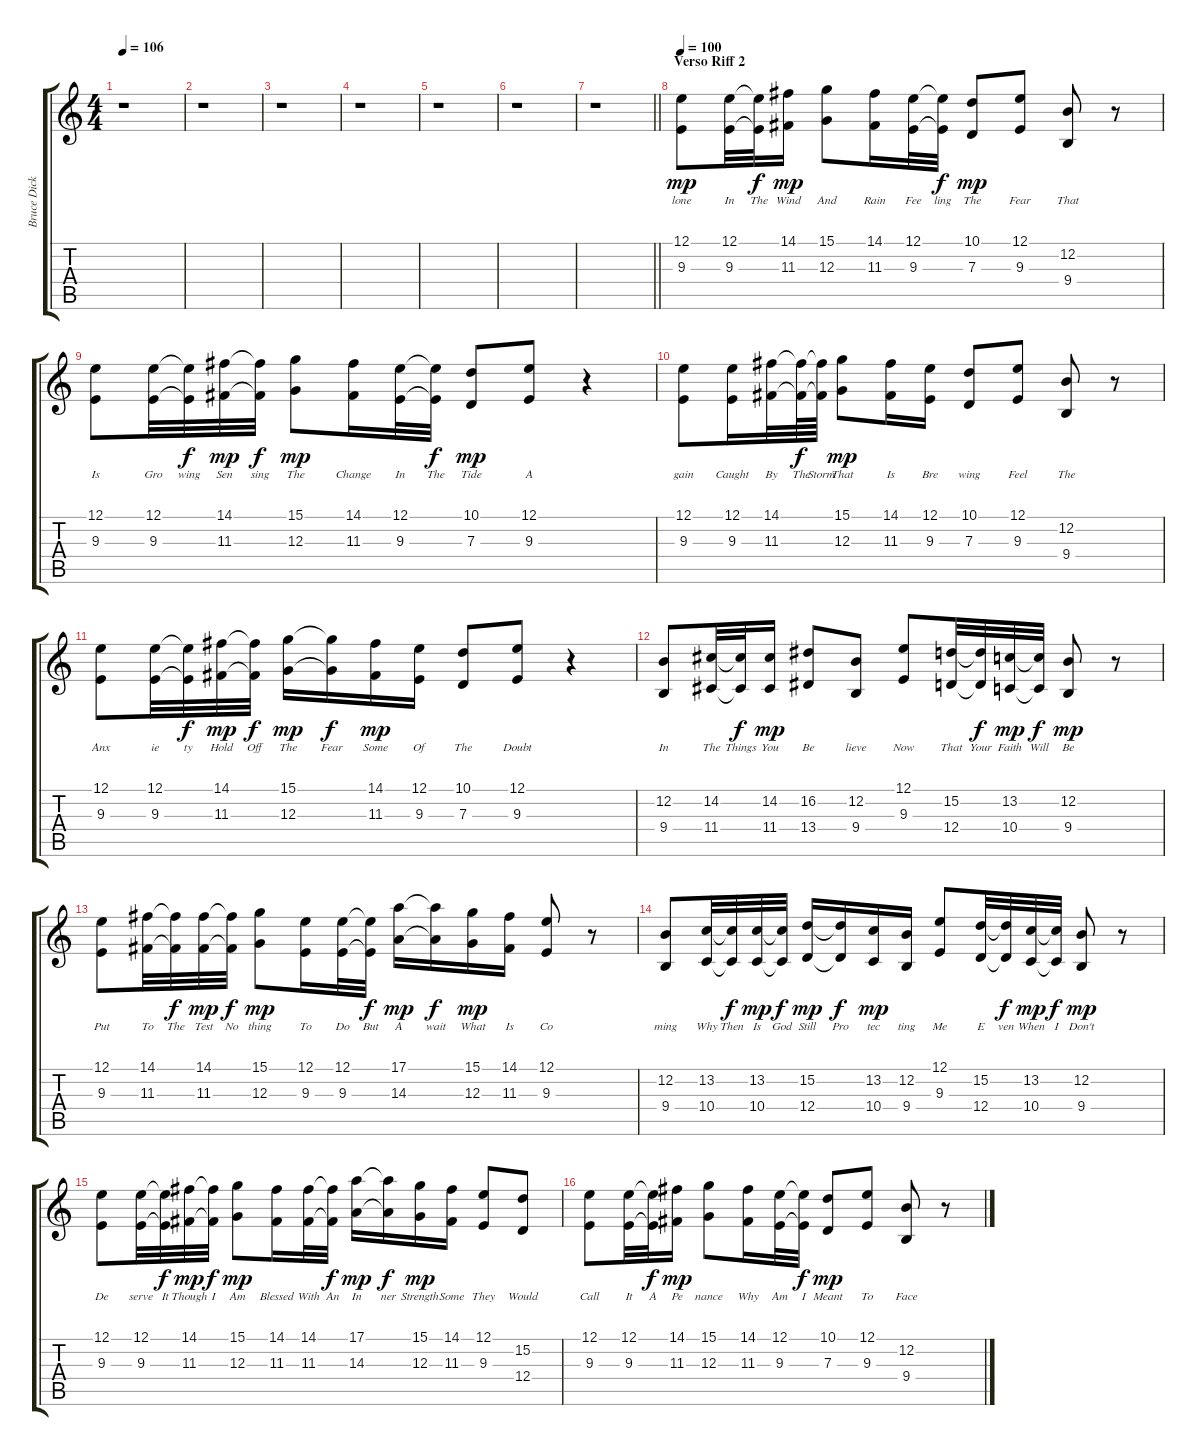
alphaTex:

\track ("Bruce Dickinson" "Bruce Dick") {instrument lead2sawtooth}
\staff {score tabs}
\tuning (E4 B3 G3 D3 A2 E2) {hide}
\ts (4 4)
\tempo 106
\clef g2
\ks c
r.1{dy f} |
r.1 |
r.1 |
r.1 |
r.1 |
r.1 |
\barLineRight lightlight
r.1 |
\section ("" "Verso Riff 2")
\tempo 100
(12.1 9.3).8{lyrics (0 "lone") lyrics (1 "") lyrics (2 "") lyrics (3 "") lyrics (4 "") dy mp volume 12 instrument lead2sawtooth} (12.1 9.3).32{lyrics (0 "In") lyrics (1 "") lyrics (2 "") lyrics (3 "") lyrics (4 "")} (12.1{t} 9.3{t}).32{lyrics (0 "The") lyrics (1 "") lyrics (2 "") lyrics (3 "") lyrics (4 "") dy f} (14.1 11.3).16{lyrics (0 "Wind") lyrics (1 "") lyrics (2 "") lyrics (3 "") lyrics (4 "") dy mp} (15.1 12.3).8{lyrics (0 "And") lyrics (1 "") lyrics (2 "") lyrics (3 "") lyrics (4 "")} (14.1 11.3).16{lyrics (0 "Rain") lyrics (1 "") lyrics (2 "") lyrics (3 "") lyrics (4 "")} (12.1 9.3).32{lyrics (0 "Fee") lyrics (1 "") lyrics (2 "") lyrics (3 "") lyrics (4 "")} (12.1{t} 9.3{t}).32{lyrics (0 "ling") lyrics (1 "") lyrics (2 "") lyrics (3 "") lyrics (4 "") dy f} (10.1 7.3).8{lyrics (0 "The") lyrics (1 "") lyrics (2 "") lyrics (3 "") lyrics (4 "") dy mp} (12.1 9.3).8{lyrics (0 "Fear") lyrics (1 "") lyrics (2 "") lyrics (3 "") lyrics (4 "")} (12.2 9.4).8{lyrics (0 "That") lyrics (1 "") lyrics (2 "") lyrics (3 "") lyrics (4 "")} r.8 |
(12.1 9.3).8{lyrics (0 "Is") lyrics (1 "") lyrics (2 "") lyrics (3 "") lyrics (4 "")} (12.1 9.3).32{lyrics (0 "Gro") lyrics (1 "") lyrics (2 "") lyrics (3 "") lyrics (4 "")} (12.1{t} 9.3{t}).32{lyrics (0 "wing") lyrics (1 "") lyrics (2 "") lyrics (3 "") lyrics (4 "") dy f} (14.1 11.3).32{lyrics (0 "Sen") lyrics (1 "") lyrics (2 "") lyrics (3 "") lyrics (4 "") dy mp} (14.1{t} 11.3{t}).32{lyrics (0 "sing") lyrics (1 "") lyrics (2 "") lyrics (3 "") lyrics (4 "") dy f} (15.1 12.3).8{lyrics (0 "The") lyrics (1 "") lyrics (2 "") lyrics (3 "") lyrics (4 "") dy mp} (14.1 11.3).16{lyrics (0 "Change") lyrics (1 "") lyrics (2 "") lyrics (3 "") lyrics (4 "")} (12.1 9.3).32{lyrics (0 "In") lyrics (1 "") lyrics (2 "") lyrics (3 "") lyrics (4 "")} (12.1{t} 9.3{t}).32{lyrics (0 "The") lyrics (1 "") lyrics (2 "") lyrics (3 "") lyrics (4 "") dy f} (10.1 7.3).8{lyrics (0 "Tide") lyrics (1 "") lyrics (2 "") lyrics (3 "") lyrics (4 "") dy mp} (12.1 9.3).8{lyrics (0 "A") lyrics (1 "") lyrics (2 "") lyrics (3 "") lyrics (4 "")} r.4 |
(12.1 9.3).8{lyrics (0 "gain") lyrics (1 "") lyrics (2 "") lyrics (3 "") lyrics (4 "")} (12.1 9.3).16{lyrics (0 "Caught") lyrics (1 "") lyrics (2 "") lyrics (3 "") lyrics (4 "")} (14.1 11.3).32{lyrics (0 "By") lyrics (1 "") lyrics (2 "") lyrics (3 "") lyrics (4 "")} (14.1{t} 11.3{t}).64{lyrics (0 "The") lyrics (1 "") lyrics (2 "") lyrics (3 "") lyrics (4 "") dy f} (14.1{t} 11.3{t}).64{lyrics (0 "Storm") lyrics (1 "") lyrics (2 "") lyrics (3 "") lyrics (4 "")} (15.1 12.3).8{lyrics (0 "That") lyrics (1 "") lyrics (2 "") lyrics (3 "") lyrics (4 "") dy mp} (14.1 11.3).16{lyrics (0 "Is") lyrics (1 "") lyrics (2 "") lyrics (3 "") lyrics (4 "")} (12.1 9.3).16{lyrics (0 "Bre") lyrics (1 "") lyrics (2 "") lyrics (3 "") lyrics (4 "")} (10.1 7.3).8{lyrics (0 "wing") lyrics (1 "") lyrics (2 "") lyrics (3 "") lyrics (4 "")} (12.1 9.3).8{lyrics (0 "Feel") lyrics (1 "") lyrics (2 "") lyrics (3 "") lyrics (4 "")} (12.2 9.4).8{lyrics (0 "The") lyrics (1 "") lyrics (2 "") lyrics (3 "") lyrics (4 "")} r.8 |
(12.1 9.3).8{lyrics (0 "Anx") lyrics (1 "") lyrics (2 "") lyrics (3 "") lyrics (4 "")} (12.1 9.3).32{lyrics (0 "ie") lyrics (1 "") lyrics (2 "") lyrics (3 "") lyrics (4 "")} (12.1{t} 9.3{t}).32{lyrics (0 "ty") lyrics (1 "") lyrics (2 "") lyrics (3 "") lyrics (4 "") dy f} (14.1 11.3).32{lyrics (0 "Hold") lyrics (1 "") lyrics (2 "") lyrics (3 "") lyrics (4 "") dy mp} (14.1{t} 11.3{t}).32{lyrics (0 "Off") lyrics (1 "") lyrics (2 "") lyrics (3 "") lyrics (4 "") dy f} (15.1 12.3).16{lyrics (0 "The") lyrics (1 "") lyrics (2 "") lyrics (3 "") lyrics (4 "") dy mp} (15.1{t} 12.3{t}).16{lyrics (0 "Fear") lyrics (1 "") lyrics (2 "") lyrics (3 "") lyrics (4 "") dy f} (14.1 11.3).16{lyrics (0 "Some") lyrics (1 "") lyrics (2 "") lyrics (3 "") lyrics (4 "") dy mp} (12.1 9.3).16{lyrics (0 "Of") lyrics (1 "") lyrics (2 "") lyrics (3 "") lyrics (4 "")} (10.1 7.3).8{lyrics (0 "The") lyrics (1 "") lyrics (2 "") lyrics (3 "") lyrics (4 "")} (12.1 9.3).8{lyrics (0 "Doubt") lyrics (1 "") lyrics (2 "") lyrics (3 "") lyrics (4 "")} r.4 |
(12.2 9.4).8{lyrics (0 "In") lyrics (1 "") lyrics (2 "") lyrics (3 "") lyrics (4 "")} (14.2 11.4).32{lyrics (0 "The") lyrics (1 "") lyrics (2 "") lyrics (3 "") lyrics (4 "")} (14.2{t} 11.4{t}).32{lyrics (0 "Things") lyrics (1 "") lyrics (2 "") lyrics (3 "") lyrics (4 "") dy f} (14.2 11.4).16{lyrics (0 "You") lyrics (1 "") lyrics (2 "") lyrics (3 "") lyrics (4 "") dy mp} (16.2 13.4).8{lyrics (0 "Be") lyrics (1 "") lyrics (2 "") lyrics (3 "") lyrics (4 "")} (12.2 9.4).8{lyrics (0 "lieve") lyrics (1 "") lyrics (2 "") lyrics (3 "") lyrics (4 "")} (12.1 9.3).8{lyrics (0 "Now") lyrics (1 "") lyrics (2 "") lyrics (3 "") lyrics (4 "")} (15.2 12.4).32{lyrics (0 "That") lyrics (1 "") lyrics (2 "") lyrics (3 "") lyrics (4 "")} (15.2{t} 12.4{t}).32{lyrics (0 "Your") lyrics (1 "") lyrics (2 "") lyrics (3 "") lyrics (4 "") dy f} (13.2 10.4).32{lyrics (0 "Faith") lyrics (1 "") lyrics (2 "") lyrics (3 "") lyrics (4 "") dy mp} (13.2{t} 10.4{t}).32{lyrics (0 "Will") lyrics (1 "") lyrics (2 "") lyrics (3 "") lyrics (4 "") dy f} (12.2 9.4).8{lyrics (0 "Be") lyrics (1 "") lyrics (2 "") lyrics (3 "") lyrics (4 "") dy mp} r.8 |
(12.1 9.3).8{lyrics (0 "Put") lyrics (1 "") lyrics (2 "") lyrics (3 "") lyrics (4 "")} (14.1 11.3).32{lyrics (0 "To") lyrics (1 "") lyrics (2 "") lyrics (3 "") lyrics (4 "")} (14.1{t} 11.3{t}).32{lyrics (0 "The") lyrics (1 "") lyrics (2 "") lyrics (3 "") lyrics (4 "") dy f} (14.1 11.3).32{lyrics (0 "Test") lyrics (1 "") lyrics (2 "") lyrics (3 "") lyrics (4 "") dy mp} (14.1{t} 11.3{t}).32{lyrics (0 "No") lyrics (1 "") lyrics (2 "") lyrics (3 "") lyrics (4 "") dy f} (15.1 12.3).8{lyrics (0 "thing") lyrics (1 "") lyrics (2 "") lyrics (3 "") lyrics (4 "") dy mp} (12.1 9.3).16{lyrics (0 "To") lyrics (1 "") lyrics (2 "") lyrics (3 "") lyrics (4 "")} (12.1 9.3).32{lyrics (0 "Do") lyrics (1 "") lyrics (2 "") lyrics (3 "") lyrics (4 "")} (12.1{t} 9.3{t}).32{lyrics (0 "But") lyrics (1 "") lyrics (2 "") lyrics (3 "") lyrics (4 "") dy f} (17.1 14.3).16{lyrics (0 "A") lyrics (1 "") lyrics (2 "") lyrics (3 "") lyrics (4 "") dy mp} (17.1{t} 14.3{t}).16{lyrics (0 "wait") lyrics (1 "") lyrics (2 "") lyrics (3 "") lyrics (4 "") dy f} (15.1 12.3).16{lyrics (0 "What") lyrics (1 "") lyrics (2 "") lyrics (3 "") lyrics (4 "") dy mp} (14.1 11.3).16{lyrics (0 "Is") lyrics (1 "") lyrics (2 "") lyrics (3 "") lyrics (4 "")} (12.1 9.3).8{lyrics (0 "Co") lyrics (1 "") lyrics (2 "") lyrics (3 "") lyrics (4 "")} r.8 |
(12.2 9.4).8{lyrics (0 "ming") lyrics (1 "") lyrics (2 "") lyrics (3 "") lyrics (4 "")} (13.2 10.4).32{lyrics (0 "Why") lyrics (1 "") lyrics (2 "") lyrics (3 "") lyrics (4 "")} (13.2{t} 10.4{t}).32{lyrics (0 "Then") lyrics (1 "") lyrics (2 "") lyrics (3 "") lyrics (4 "") dy f} (13.2 10.4).32{lyrics (0 "Is") lyrics (1 "") lyrics (2 "") lyrics (3 "") lyrics (4 "") dy mp} (13.2{t} 10.4{t}).32{lyrics (0 "God") lyrics (1 "") lyrics (2 "") lyrics (3 "") lyrics (4 "") dy f} (15.2 12.4).16{lyrics (0 "Still") lyrics (1 "") lyrics (2 "") lyrics (3 "") lyrics (4 "") dy mp} (15.2{t} 12.4{t}).16{lyrics (0 "Pro") lyrics (1 "") lyrics (2 "") lyrics (3 "") lyrics (4 "") dy f} (13.2 10.4).16{lyrics (0 "tec") lyrics (1 "") lyrics (2 "") lyrics (3 "") lyrics (4 "") dy mp} (12.2 9.4).16{lyrics (0 "ting") lyrics (1 "") lyrics (2 "") lyrics (3 "") lyrics (4 "")} (12.1 9.3).8{lyrics (0 "Me") lyrics (1 "") lyrics (2 "") lyrics (3 "") lyrics (4 "")} (15.2 12.4).32{lyrics (0 "E") lyrics (1 "") lyrics (2 "") lyrics (3 "") lyrics (4 "")} (15.2{t} 12.4{t}).32{lyrics (0 "ven") lyrics (1 "") lyrics (2 "") lyrics (3 "") lyrics (4 "") dy f} (13.2 10.4).32{lyrics (0 "When") lyrics (1 "") lyrics (2 "") lyrics (3 "") lyrics (4 "") dy mp} (13.2{t} 10.4{t}).32{lyrics (0 "I") lyrics (1 "") lyrics (2 "") lyrics (3 "") lyrics (4 "") dy f} (12.2 9.4).8{lyrics (0 "Don't") lyrics (1 "") lyrics (2 "") lyrics (3 "") lyrics (4 "") dy mp} r.8 |
(12.1 9.3).8{lyrics (0 "De") lyrics (1 "") lyrics (2 "") lyrics (3 "") lyrics (4 "")} (12.1 9.3).32{lyrics (0 "serve") lyrics (1 "") lyrics (2 "") lyrics (3 "") lyrics (4 "")} (12.1{t} 9.3{t}).32{lyrics (0 "It") lyrics (1 "") lyrics (2 "") lyrics (3 "") lyrics (4 "") dy f} (14.1 11.3).32{lyrics (0 "Though") lyrics (1 "") lyrics (2 "") lyrics (3 "") lyrics (4 "") dy mp} (14.1{t} 11.3{t}).32{lyrics (0 "I") lyrics (1 "") lyrics (2 "") lyrics (3 "") lyrics (4 "") dy f} (15.1 12.3).8{lyrics (0 "Am") lyrics (1 "") lyrics (2 "") lyrics (3 "") lyrics (4 "") dy mp} (14.1 11.3).16{lyrics (0 "Blessed") lyrics (1 "") lyrics (2 "") lyrics (3 "") lyrics (4 "")} (14.1 11.3).32{lyrics (0 "With") lyrics (1 "") lyrics (2 "") lyrics (3 "") lyrics (4 "")} (14.1{t} 11.3{t}).32{lyrics (0 "An") lyrics (1 "") lyrics (2 "") lyrics (3 "") lyrics (4 "") dy f} (17.1 14.3).16{lyrics (0 "In") lyrics (1 "") lyrics (2 "") lyrics (3 "") lyrics (4 "") dy mp} (17.1{t} 14.3{t}).16{lyrics (0 "ner") lyrics (1 "") lyrics (2 "") lyrics (3 "") lyrics (4 "") dy f} (15.1 12.3).16{lyrics (0 "Strength") lyrics (1 "") lyrics (2 "") lyrics (3 "") lyrics (4 "") dy mp} (14.1 11.3).16{lyrics (0 "Some") lyrics (1 "") lyrics (2 "") lyrics (3 "") lyrics (4 "")} (12.1 9.3).8{lyrics (0 "They") lyrics (1 "") lyrics (2 "") lyrics (3 "") lyrics (4 "")} (15.2 12.4).8{lyrics (0 "Would") lyrics (1 "") lyrics (2 "") lyrics (3 "") lyrics (4 "")} |
(12.1 9.3).8{lyrics (0 "Call") lyrics (1 "") lyrics (2 "") lyrics (3 "") lyrics (4 "")} (12.1 9.3).32{lyrics (0 "It") lyrics (1 "") lyrics (2 "") lyrics (3 "") lyrics (4 "")} (12.1{t} 9.3{t}).32{lyrics (0 "A") lyrics (1 "") lyrics (2 "") lyrics (3 "") lyrics (4 "") dy f} (14.1 11.3).16{lyrics (0 "Pe") lyrics (1 "") lyrics (2 "") lyrics (3 "") lyrics (4 "") dy mp} (15.1 12.3).8{lyrics (0 "nance") lyrics (1 "") lyrics (2 "") lyrics (3 "") lyrics (4 "")} (14.1 11.3).16{lyrics (0 "Why") lyrics (1 "") lyrics (2 "") lyrics (3 "") lyrics (4 "")} (12.1 9.3).32{lyrics (0 "Am") lyrics (1 "") lyrics (2 "") lyrics (3 "") lyrics (4 "")} (12.1{t} 9.3{t}).32{lyrics (0 "I") lyrics (1 "") lyrics (2 "") lyrics (3 "") lyrics (4 "") dy f} (10.1 7.3).8{lyrics (0 "Meant") lyrics (1 "") lyrics (2 "") lyrics (3 "") lyrics (4 "") dy mp} (12.1 9.3).8{lyrics (0 "To") lyrics (1 "") lyrics (2 "") lyrics (3 "") lyrics (4 "")} (12.2 9.4).8{lyrics (0 "Face") lyrics (1 "") lyrics (2 "") lyrics (3 "") lyrics (4 "")} r.8
